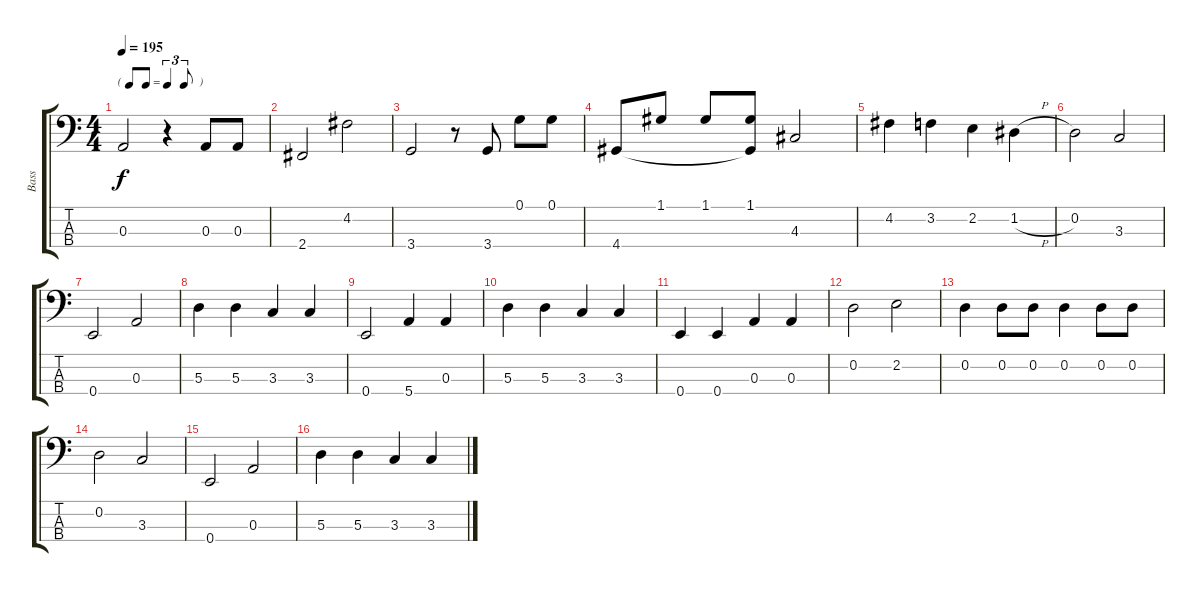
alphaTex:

\track ("Bass" "Bass") {instrument acousticbass}
\staff {score tabs}
\tuning (G2 D2 A1 E1) {hide}
\ts (4 4)
\tf triplet8th
\tempo 195
\clef f4
\ks c
0.3.2{dy f} r.4 0.3.8 0.3.8 |
2.4.2 4.2.2 |
3.4.2 r.8 3.4.8 0.1.8 0.1.8 |
4.4.8 1.1.8 1.1.8 (1.1 4.4{t}).8 4.3.2 |
4.2.4 3.2.4 2.2.4 1.2{h}.4 |
0.2.2 3.3.2 |
0.4.2 0.3.2 |
5.3.4 5.3.4 3.3.4 3.3.4 |
0.4.2 5.4.4 0.3.4 |
5.3.4 5.3.4 3.3.4 3.3.4 |
0.4.4 0.4.4 0.3.4 0.3.4 |
0.2.2 2.2.2 |
0.2.4 0.2.8 0.2.8 0.2.4 0.2.8 0.2.8 |
0.2.2 3.3.2 |
0.4.2 0.3.2 |
5.3.4 5.3.4 3.3.4 3.3.4
